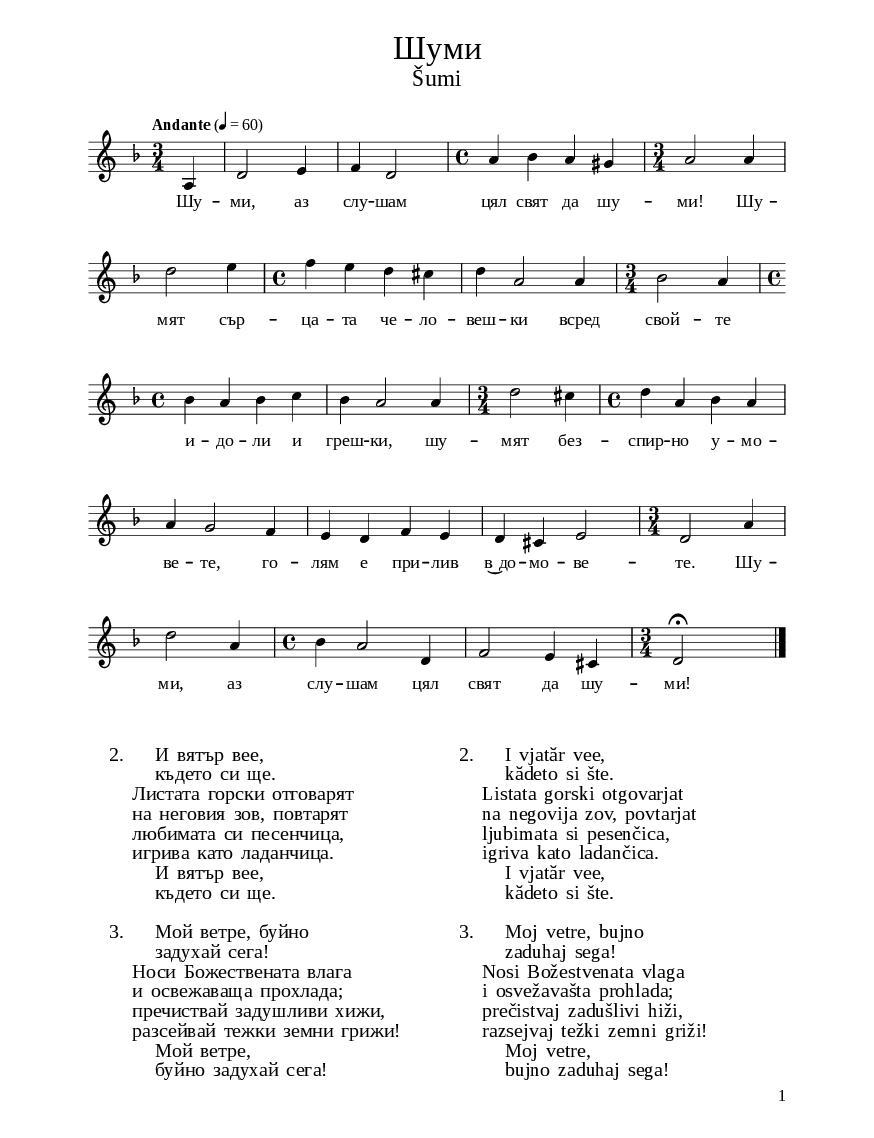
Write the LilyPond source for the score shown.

\version "2.24.2"

% include paper part and global functions
\include "include/globals.ily"

\bookpart {
   \label #'ref032
  \include "include/bookpart-paper.ily"
  \score {
    \include "include/score-layout.ily"

    \new Voice \absolute {
      \clef treble
      \key d \minor
      \time 3/4
      \tempoFunc "Andante" 4 "60"
      \partial 4
      \autoBeamOff

      a4 | d'2 e'4 | f'4 d'2 | \time 4/4  a'4 bes' a' gis' | \time 3/4  a'2 a'4 \break |
      d''2 e''4 | \time 4/4

      f''4 e'' d'' cis'' | d''4 \stemUp a'2 \stemNeutral

      a'4 | \time 3/4  bes'2 a'4 | \break

      \time 4/4  bes'4 a' bes' c'' | bes'4 a'2 a'4 | \time 3/4  d''2 cis''4 | \time 4/4  d''4 a' bes' a' \break |
      a'4 g'2 f'4 |  e'4 d' f' e' | d'4 cis' e'2 | \time 3/4  d'2 a'4 \break |
      d''2 a'4 | \time 4/4  bes'4 a'2 d'4 | f'2 e'4 cis' | \time 3/4  d'2 \fermata s4 | \bar "|." \break
    }

    \addlyrics {
      Шу -- ми,
      аз слу -- шам цял свят да шу -- ми! Шу -- мят
      сър -- ца -- та че -- ло --  веш -- ки всред
      свой -- те и -- до -- ли и греш -- ки, шу -- мят
      без -- спир -- но у -- мо -- ве -- те, го -- лям
      е при -- лив в~до -- мо -- ве -- те. Шу -- ми,
      аз слу -- шам цял свят да шу -- ми!
    }

    \header {
      title = \titleFunc "Шуми" "Šumi"
    }

    \midi{}

  } % score

 
  \markup \fontsize #+2.0 {
    \hspace #2
    \override #'(baseline-skip . 1.9)
    \column {

      \line {   2.  "   "  И вятър вее, }

      \line {   "   "    "   "       където си ще.}

      \line {   "   "Листата горски отговарят}

      \line {   "   "на неговия зов, повтарят}

      \line {   "   "любимата си песенчица,}

      \line {   "   "игрива като ладанчица.}

      \line {  "   "    "   "И вятър вее, }

      \line {    "   "    "   "където си ще.}


      \line { " " }
      \line {   3. "   "  Мой ветре, буйно }

      \line {   "   "    "   "  задухай сега!}

      \line {   "   "Носи Божествената влага}

      \line {   "   "и освежаваща прохлада;}

      \line {   "   "пречиствай задушливи хижи,}

      \line {   "   "разсейвай тежки земни грижи!}

      \line {    "   "    "   "Мой ветре, }

      \line {    "   "    "   "буйно задухай сега!}

    }

   \hspace #5
    \override #'(baseline-skip . 1.9)
    \column {
      \line {   2.  "   "  I vjatăr vee, }

      \line {   "   "    "   "       kădeto si šte.}

      \line {   "   "Listata gorski otgovarjat}

      \line {   "   "na negovija zov, povtarjat}

      \line {   "   "ljubimata si pesenčica,}

      \line {   "   "igriva kato ladančica.}

      \line {  "   "    "   "I vjatăr vee, }

      \line {    "   "    "   "kădeto si šte.}


      \line { " " }
      \line {   3. "   "  Moj vetre, bujno }

      \line {   "   "    "   "  zaduhaj sega!}

      \line {   "   "Nosi Božestvenata vlaga}

      \line {   "   "i osvežavašta prohlada;}

      \line {   "   "prečistvaj zadušlivi hiži,}

      \line {   "   "razsejvaj težki zemni griži!}

      \line {    "   "    "   "Moj vetre, }

      \line {    "   "    "   "bujno zaduhaj sega!}

    } %column
  } % markup

  \pageBreak

  \markup \fontsize #+2.0 {
    \hspace #2
    \override #'(baseline-skip . 1.9)
    \column {
      \line {   4.  "   "        Задухай, ветре, }
      \line {   "   "    "   "         света разведри!}

      \line {   "   "При чисти мисли, нежни чувства}

      \line {   "   "цъфтят Божествени изкуства;}

      \line {   "   "навред да просияе радост,}

      \line {   "   "навред да диша свежа младост.}

      \line {  "   "    "   " Задухай, ветре, }
      \line {   "   "    "   " света избистри}
    }



    \hspace #5
    \override #'(baseline-skip . 1.9)
    \column {
      \line {   4.  "   "        Zaduhaj, vetre, }
      \line {   "   "    "   "         sveta razvedri!}

      \line {   "   "Pri čisti misli, nežni čuvstva}

      \line {   "   "căftjat Božestveni izkustva;}

      \line {   "   "navred da prosijae radost,}

      \line {   "   "navred da diša sveža mladost.}

      \line {  "   "    "   " Zaduhaj, vetre, }
      \line {   "   "    "   " sveta izbistri}
    }
    %column
  } % markup
 
\markup \empty-two
  % include foreign translation(s) of the song
   

} % bookpart

% Più mosso
%
